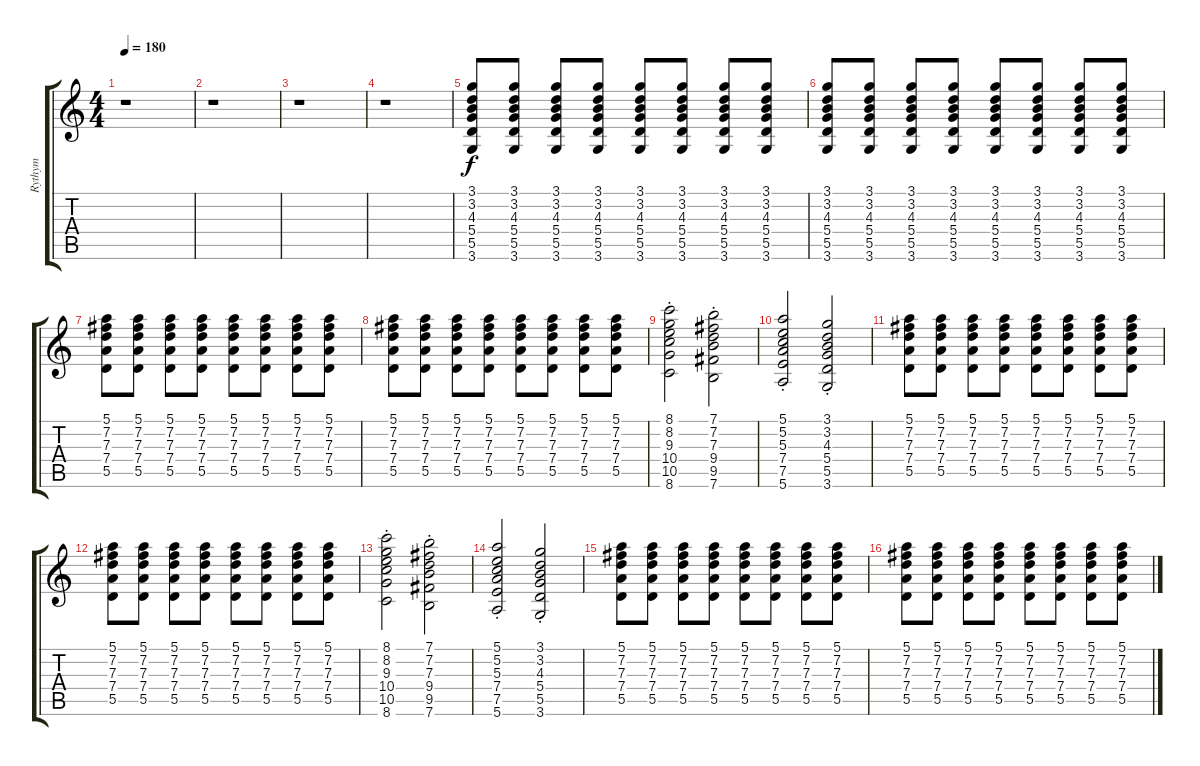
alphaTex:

\track ("Rythym" "Rythym") {instrument overdrivenguitar}
\staff {score tabs}
\tuning (E4 B3 G3 D3 A2 E2) {hide}
\ts (4 4)
\tempo 180
\clef g2
\ks c
r.1{dy f} |
r.1 |
r.1 |
r.1 |
(3.1 3.2 4.3 5.4 5.5 3.6).8 (3.1 3.2 4.3 5.4 5.5 3.6).8 (3.1 3.2 4.3 5.4 5.5 3.6).8 (3.1 3.2 4.3 5.4 5.5 3.6).8 (3.1 3.2 4.3 5.4 5.5 3.6).8 (3.1 3.2 4.3 5.4 5.5 3.6).8 (3.1 3.2 4.3 5.4 5.5 3.6).8 (3.1 3.2 4.3 5.4 5.5 3.6).8 |
(3.1 3.2 4.3 5.4 5.5 3.6).8 (3.1 3.2 4.3 5.4 5.5 3.6).8 (3.1 3.2 4.3 5.4 5.5 3.6).8 (3.1 3.2 4.3 5.4 5.5 3.6).8 (3.1 3.2 4.3 5.4 5.5 3.6).8 (3.1 3.2 4.3 5.4 5.5 3.6).8 (3.1 3.2 4.3 5.4 5.5 3.6).8 (3.1 3.2 4.3 5.4 5.5 3.6).8 |
(5.1 7.2 7.3 7.4 5.5).8 (5.1 7.2 7.3 7.4 5.5).8 (5.1 7.2 7.3 7.4 5.5).8 (5.1 7.2 7.3 7.4 5.5).8 (5.1 7.2 7.3 7.4 5.5).8 (5.1 7.2 7.3 7.4 5.5).8 (5.1 7.2 7.3 7.4 5.5).8 (5.1 7.2 7.3 7.4 5.5).8 |
(5.1 7.2 7.3 7.4 5.5).8 (5.1 7.2 7.3 7.4 5.5).8 (5.1 7.2 7.3 7.4 5.5).8 (5.1 7.2 7.3 7.4 5.5).8 (5.1 7.2 7.3 7.4 5.5).8 (5.1 7.2 7.3 7.4 5.5).8 (5.1 7.2 7.3 7.4 5.5).8 (5.1 7.2 7.3 7.4 5.5).8 |
(8.1{st} 8.2{st} 9.3{st} 10.4{st} 10.5{st} 8.6{st}).2 (7.1{st} 7.2{st} 7.3{st} 9.4{st} 9.5{st} 7.6{st}).2 |
(5.1{st} 5.2{st} 5.3{st} 7.4{st} 7.5{st} 5.6{st}).2 (3.1{st} 3.2{st} 4.3{st} 5.4{st} 5.5{st} 3.6{st}).2 |
(5.1 7.2 7.3 7.4 5.5).8 (5.1 7.2 7.3 7.4 5.5).8 (5.1 7.2 7.3 7.4 5.5).8 (5.1 7.2 7.3 7.4 5.5).8 (5.1 7.2 7.3 7.4 5.5).8 (5.1 7.2 7.3 7.4 5.5).8 (5.1 7.2 7.3 7.4 5.5).8 (5.1 7.2 7.3 7.4 5.5).8 |
(5.1 7.2 7.3 7.4 5.5).8 (5.1 7.2 7.3 7.4 5.5).8 (5.1 7.2 7.3 7.4 5.5).8 (5.1 7.2 7.3 7.4 5.5).8 (5.1 7.2 7.3 7.4 5.5).8 (5.1 7.2 7.3 7.4 5.5).8 (5.1 7.2 7.3 7.4 5.5).8 (5.1 7.2 7.3 7.4 5.5).8 |
(8.1{st} 8.2{st} 9.3{st} 10.4{st} 10.5{st} 8.6{st}).2 (7.1{st} 7.2{st} 7.3{st} 9.4{st} 9.5{st} 7.6{st}).2 |
(5.1{st} 5.2{st} 5.3{st} 7.4{st} 7.5{st} 5.6{st}).2 (3.1{st} 3.2{st} 4.3{st} 5.4{st} 5.5{st} 3.6{st}).2 |
(5.1 7.2 7.3 7.4 5.5).8 (5.1 7.2 7.3 7.4 5.5).8 (5.1 7.2 7.3 7.4 5.5).8 (5.1 7.2 7.3 7.4 5.5).8 (5.1 7.2 7.3 7.4 5.5).8 (5.1 7.2 7.3 7.4 5.5).8 (5.1 7.2 7.3 7.4 5.5).8 (5.1 7.2 7.3 7.4 5.5).8 |
(5.1 7.2 7.3 7.4 5.5).8 (5.1 7.2 7.3 7.4 5.5).8 (5.1 7.2 7.3 7.4 5.5).8 (5.1 7.2 7.3 7.4 5.5).8 (5.1 7.2 7.3 7.4 5.5).8 (5.1 7.2 7.3 7.4 5.5).8 (5.1 7.2 7.3 7.4 5.5).8 (5.1 7.2 7.3 7.4 5.5).8
